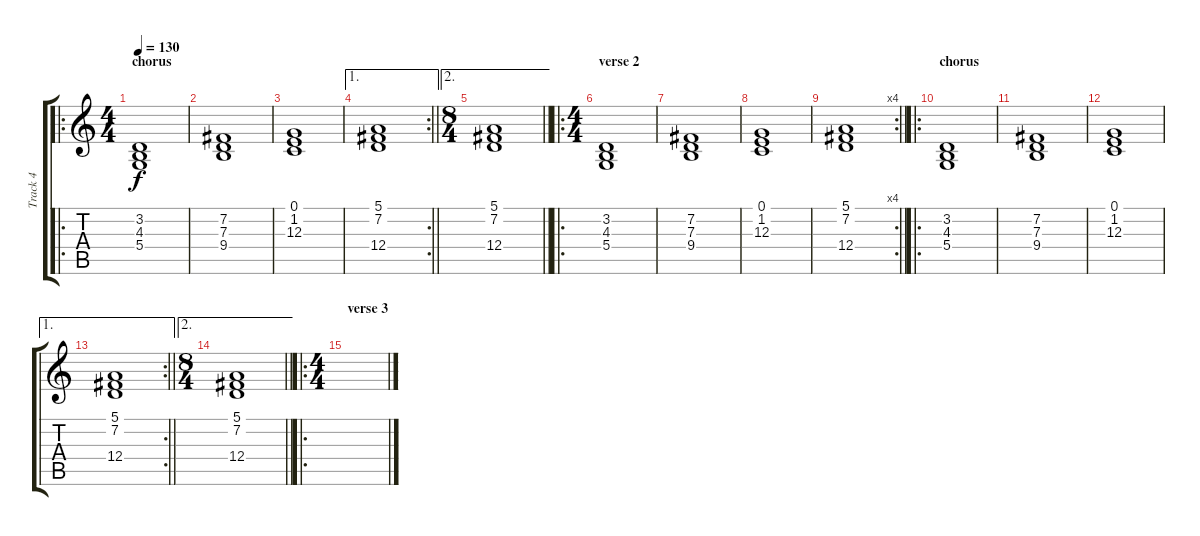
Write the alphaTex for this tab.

\track ("Track 4" "Track 4") {instrument stringensemble1}
\staff {score tabs}
\tuning (E4 B3 G3 D3 A2 E2) {hide}
\ro
\ts (4 4)
\section ("" "chorus")
\tempo 130
\clef g2
\ks c
(3.2 4.3 5.4).1{dy f} |
(7.2 7.3 9.4).1 |
(0.1 1.2 12.3).1 |
\ae 1
\rc 2
\barLineRight lightlight
(5.1 7.2 12.4).1 |
\ae 2
\ts (8 4)
\barLineRight lightlight
(5.1 7.2 12.4).1 |
\ro
\ts (4 4)
\section ("" "verse 2")
(3.2 4.3 5.4).1 |
(7.2 7.3 9.4).1 |
(0.1 1.2 12.3).1 |
\rc 4
\barLineRight lightlight
(5.1 7.2 12.4).1 |
\ro
\section ("" "chorus")
(3.2 4.3 5.4).1 |
(7.2 7.3 9.4).1 |
(0.1 1.2 12.3).1 |
\ae 1
\rc 2
\barLineRight lightlight
(5.1 7.2 12.4).1 |
\ae 2
\ts (8 4)
\barLineRight lightlight
(5.1 7.2 12.4).1 |
\ro
\ts (4 4)
\section ("" "verse 3")
